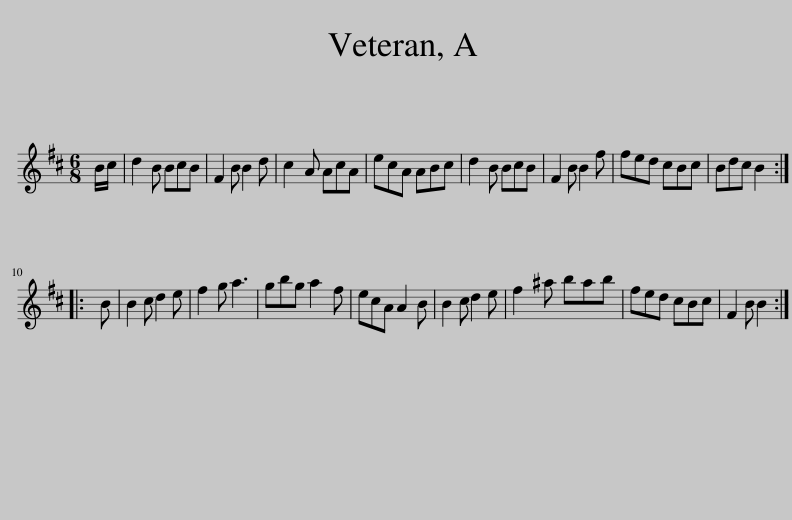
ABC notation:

X:1
L:1/8
M:6/8
I:linebreak $
K:Bmin
V:1 treble
V:1
 B/c/ | d2 B BcB | F2 B B2 d | c2 A AcA | ecA ABc | %5
 d2 B BcB | F2 B B2 f | fed cBc | Bdc B2 ::$ B | %10
 B2 c d2 e | f2 g a3 | gbg a2 f | ecA A2 B | B2 c d2 e | %15
 f2 ^a bab | fed cBc | F2 B B2 :| %18
